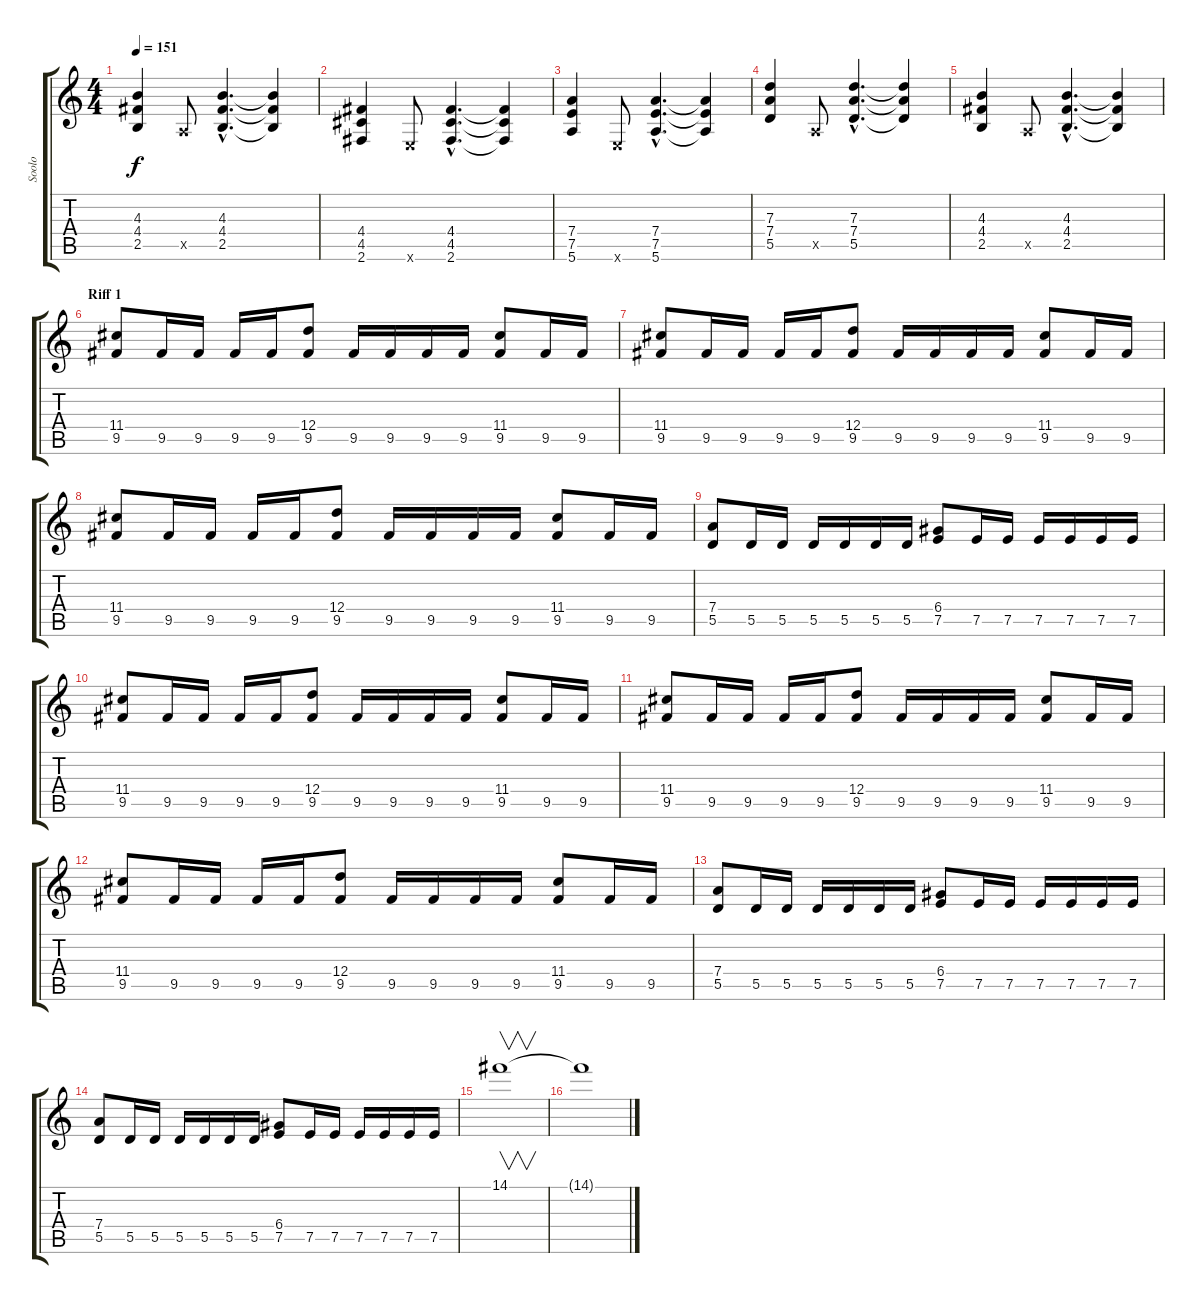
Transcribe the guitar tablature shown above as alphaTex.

\track ("Soolo" "Soolo") {instrument distortionguitar}
\staff {score tabs}
\tuning (E4 B3 G3 D3 A2 E2) {hide}
\ts (4 4)
\tempo 151
\clef g2
\ks c
(4.3 4.4 2.5).4{dy f} 0.5{x}.8 (4.3{hac} 4.4{hac} 2.5{hac}).4{d} (4.3{t} 4.4{t} 2.5{t}).4 |
(4.4 4.5 2.6).4 0.6{x}.8 (4.4{hac} 4.5{hac} 2.6{hac}).4{d} (4.4{t} 4.5{t} 2.6{t}).4 |
(7.4 7.5 5.6).4 0.6{x}.8 (7.4{hac} 7.5{hac} 5.6{hac}).4{d} (7.4{t} 7.5{t} 5.6{t}).4 |
(7.3 7.4 5.5).4 0.5{x}.8 (7.3{hac} 7.4{hac} 5.5{hac}).4{d} (7.3{t} 7.4{t} 5.5{t}).4 |
(4.3 4.4 2.5).4 0.5{x}.8 (4.3{hac} 4.4{hac} 2.5{hac}).4{d} (4.3{t} 4.4{t} 2.5{t}).4 |
\section ("" "Riff 1")
(11.4 9.5).8 9.5.16 9.5.16 9.5.16 9.5.16 (12.4 9.5).8 9.5.16 9.5.16 9.5.16 9.5.16 (11.4 9.5).8 9.5.16 9.5.16 |
(11.4 9.5).8 9.5.16 9.5.16 9.5.16 9.5.16 (12.4 9.5).8 9.5.16 9.5.16 9.5.16 9.5.16 (11.4 9.5).8 9.5.16 9.5.16 |
(11.4 9.5).8 9.5.16 9.5.16 9.5.16 9.5.16 (12.4 9.5).8 9.5.16 9.5.16 9.5.16 9.5.16 (11.4 9.5).8 9.5.16 9.5.16 |
(7.4 5.5).8 5.5.16 5.5.16 5.5.16 5.5.16 5.5.16 5.5.16 (6.4 7.5).8 7.5.16 7.5.16 7.5.16 7.5.16 7.5.16 7.5.16 |
(11.4 9.5).8 9.5.16 9.5.16 9.5.16 9.5.16 (12.4 9.5).8 9.5.16 9.5.16 9.5.16 9.5.16 (11.4 9.5).8 9.5.16 9.5.16 |
(11.4 9.5).8 9.5.16 9.5.16 9.5.16 9.5.16 (12.4 9.5).8 9.5.16 9.5.16 9.5.16 9.5.16 (11.4 9.5).8 9.5.16 9.5.16 |
(11.4 9.5).8 9.5.16 9.5.16 9.5.16 9.5.16 (12.4 9.5).8 9.5.16 9.5.16 9.5.16 9.5.16 (11.4 9.5).8 9.5.16 9.5.16 |
(7.4 5.5).8 5.5.16 5.5.16 5.5.16 5.5.16 5.5.16 5.5.16 (6.4 7.5).8 7.5.16 7.5.16 7.5.16 7.5.16 7.5.16 7.5.16 |
(7.4 5.5).8 5.5.16 5.5.16 5.5.16 5.5.16 5.5.16 5.5.16 (6.4 7.5).8 7.5.16 7.5.16 7.5.16 7.5.16 7.5.16 7.5.16 |
14.1.1{v} |
14.1{t}.1
